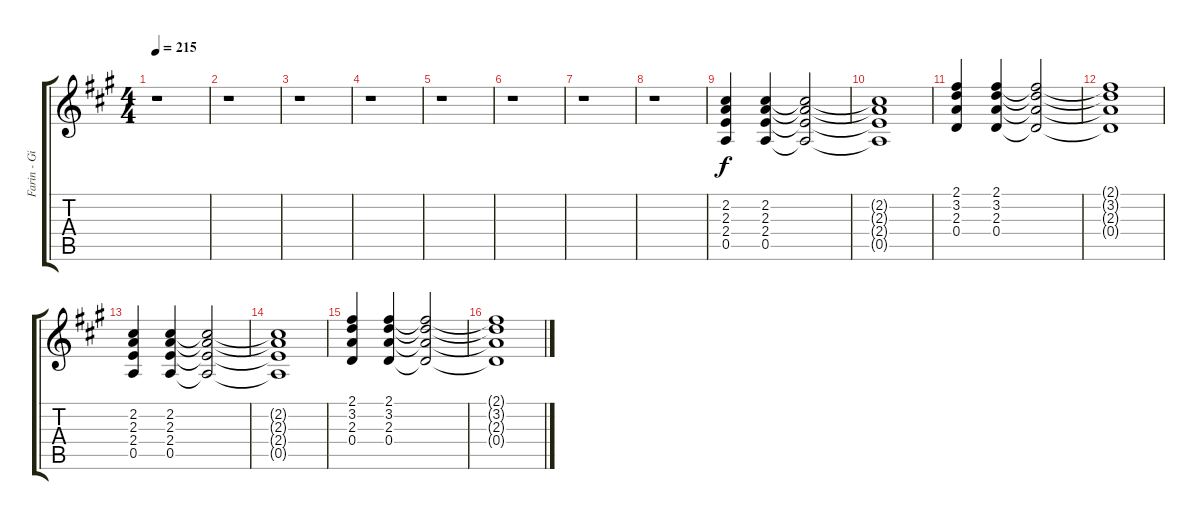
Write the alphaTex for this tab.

\track ("Farin - Gitarre (Verzerrt) 1" "Farin - Gi") {instrument distortionguitar}
\staff {score tabs}
\tuning (E4 B3 G3 D3 A2 E2) {hide}
\ts (4 4)
\tempo 215
\clef g2
\ks a
r.1{dy f instrument distortionguitar} |
r.1 |
r.1 |
r.1 |
r.1 |
r.1 |
r.1 |
r.1 |
(2.2 2.3 2.4 0.5).4 (2.2 2.3 2.4 0.5).4 (2.2{t} 2.3{t} 2.4{t} 0.5{t}).2 |
(2.2{t} 2.3{t} 2.4{t} 0.5{t}).1 |
(2.1 3.2 2.3 0.4).4 (2.1 3.2 2.3 0.4).4 (2.1{t} 3.2{t} 2.3{t} 0.4{t}).2 |
(2.1{t} 3.2{t} 2.3{t} 0.4{t}).1 |
(2.2 2.3 2.4 0.5).4 (2.2 2.3 2.4 0.5).4 (2.2{t} 2.3{t} 2.4{t} 0.5{t}).2 |
(2.2{t} 2.3{t} 2.4{t} 0.5{t}).1 |
(2.1 3.2 2.3 0.4).4 (2.1 3.2 2.3 0.4).4 (2.1{t} 3.2{t} 2.3{t} 0.4{t}).2 |
(2.1{t} 3.2{t} 2.3{t} 0.4{t}).1
